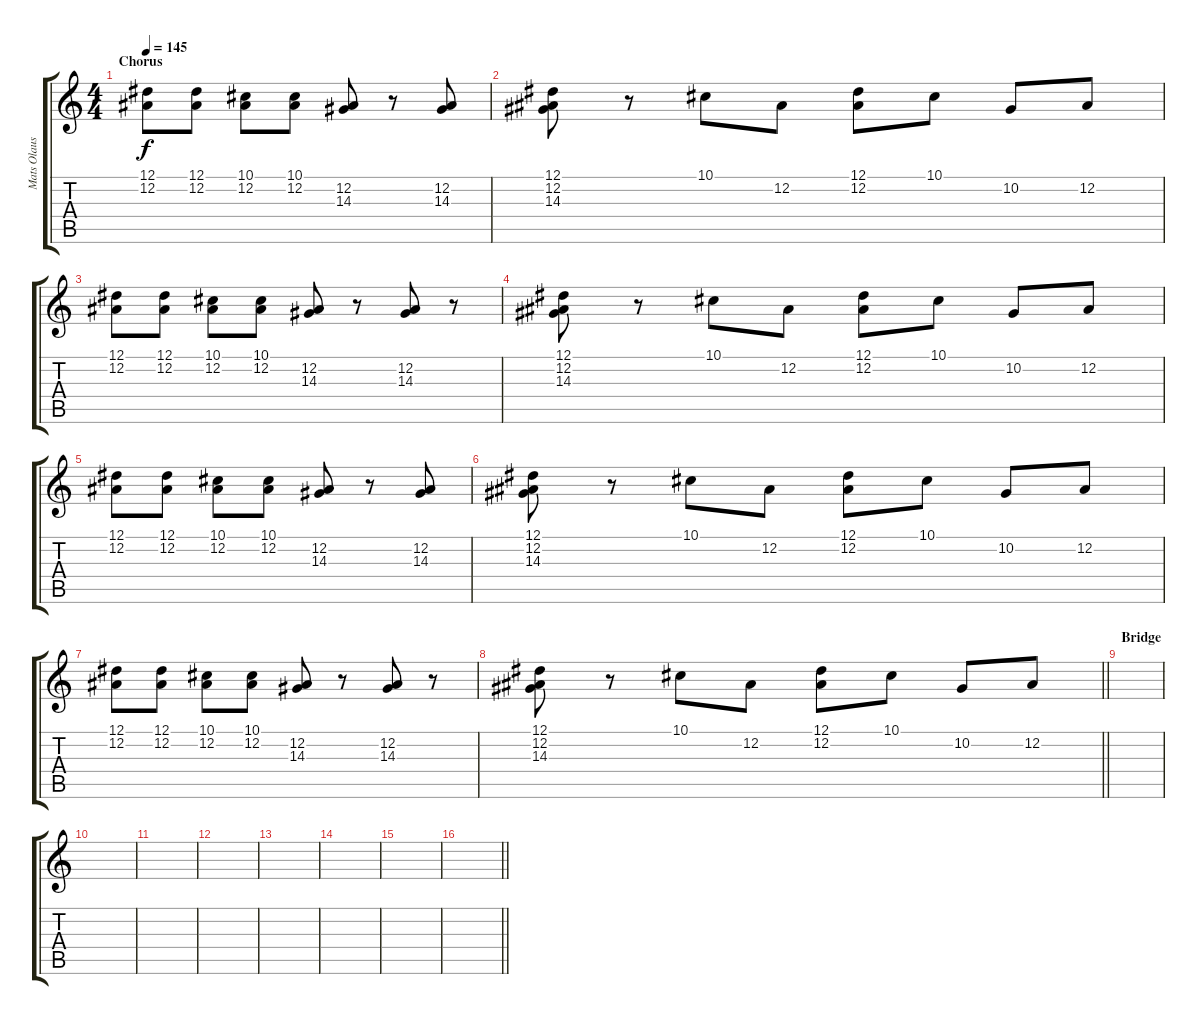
\track ("Mats Olausson" "Mats Olaus") {instrument blownbottle}
\staff {score tabs}
\tuning (Eb4 Bb3 Gb3 Db3 Ab2 Eb2) {hide}
\ts (4 4)
\section ("" "Chorus")
\tempo 145
\clef g2
\ks c
(12.1 12.2).8{dy f} (12.1 12.2).8 (10.1 12.2).8 (10.1 12.2).8 (12.2 14.3).8 r.8 (12.2 14.3).8 |
(12.1 12.2 14.3).8 r.8 10.1.8 12.2.8 (12.1 12.2).8 10.1.8 10.2.8 12.2.8 |
(12.1 12.2).8 (12.1 12.2).8 (10.1 12.2).8 (10.1 12.2).8 (12.2 14.3).8 r.8 (12.2 14.3).8 r.8 |
(12.1 12.2 14.3).8 r.8 10.1.8 12.2.8 (12.1 12.2).8 10.1.8 10.2.8 12.2.8 |
(12.1 12.2).8 (12.1 12.2).8 (10.1 12.2).8 (10.1 12.2).8 (12.2 14.3).8 r.8 (12.2 14.3).8 |
(12.1 12.2 14.3).8 r.8 10.1.8 12.2.8 (12.1 12.2).8 10.1.8 10.2.8 12.2.8 |
(12.1 12.2).8 (12.1 12.2).8 (10.1 12.2).8 (10.1 12.2).8 (12.2 14.3).8 r.8 (12.2 14.3).8 r.8 |
\barLineRight lightlight
(12.1 12.2 14.3).8 r.8 10.1.8 12.2.8 (12.1 12.2).8 10.1.8 10.2.8 12.2.8 |
\section ("" "Bridge")
|
|
|
|
|
|
|
\barLineRight lightlight
